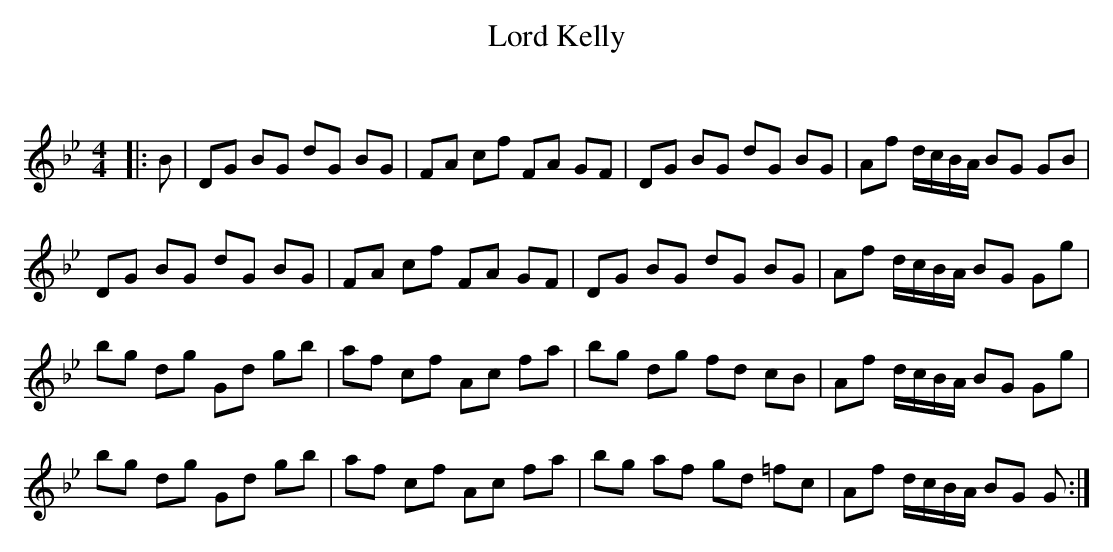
X:1
T: Lord Kelly
C:
Q: 232
K:Gm
M:4/4
L:1/8
|:B|DG BG dG BG|FA cf FA GF|DG BG dG BG|Af d1/2c1/2B1/2A1/2 BG GB|
DG BG dG BG|FA cf FA GF|DG BG dG BG|Af d1/2c1/2B1/2A1/2 BG Gg|
bg dg Gd gb|af cf Ac fa|bg dg fd cB|Af d1/2c1/2B1/2A1/2 BG Gg|
bg dg Gd gb|af cf Ac fa|bg af gd =fc|Af d1/2c1/2B1/2A1/2 BG G:|
